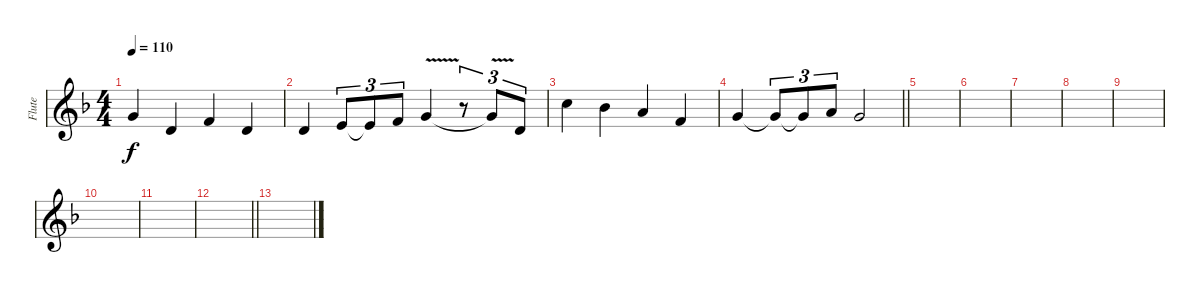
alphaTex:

\track ("Flute" "Flute") {instrument flute}
\staff {score}
\tuning (E4 B3 G3 D3 A2 E2) {hide}
\ts (4 4)
\tempo 110
\clef g2
\ks f
8.2.4{dy f} 7.3.4 10.3.4 7.3.4 |
7.3.4 9.3.8{tu (3 2)} 9.3{t}.8{tu (3 2)} 10.3.8{tu (3 2)} 8.2{v}.4 r.8{tu (3 2)} 8.2{t}.8{tu (3 2)} 7.3.8{tu (3 2)} |
8.1.4 6.1.4 10.2.4 6.2.4 |
\barLineRight lightlight
8.2.4 8.2{t}.8{tu (3 2)} 8.2{t}.8{tu (3 2)} 10.2.8{tu (3 2)} 8.2.2 |
\section ("" "")
|
|
|
|
|
|
|
\barLineRight lightlight
|
\section ("" "")
